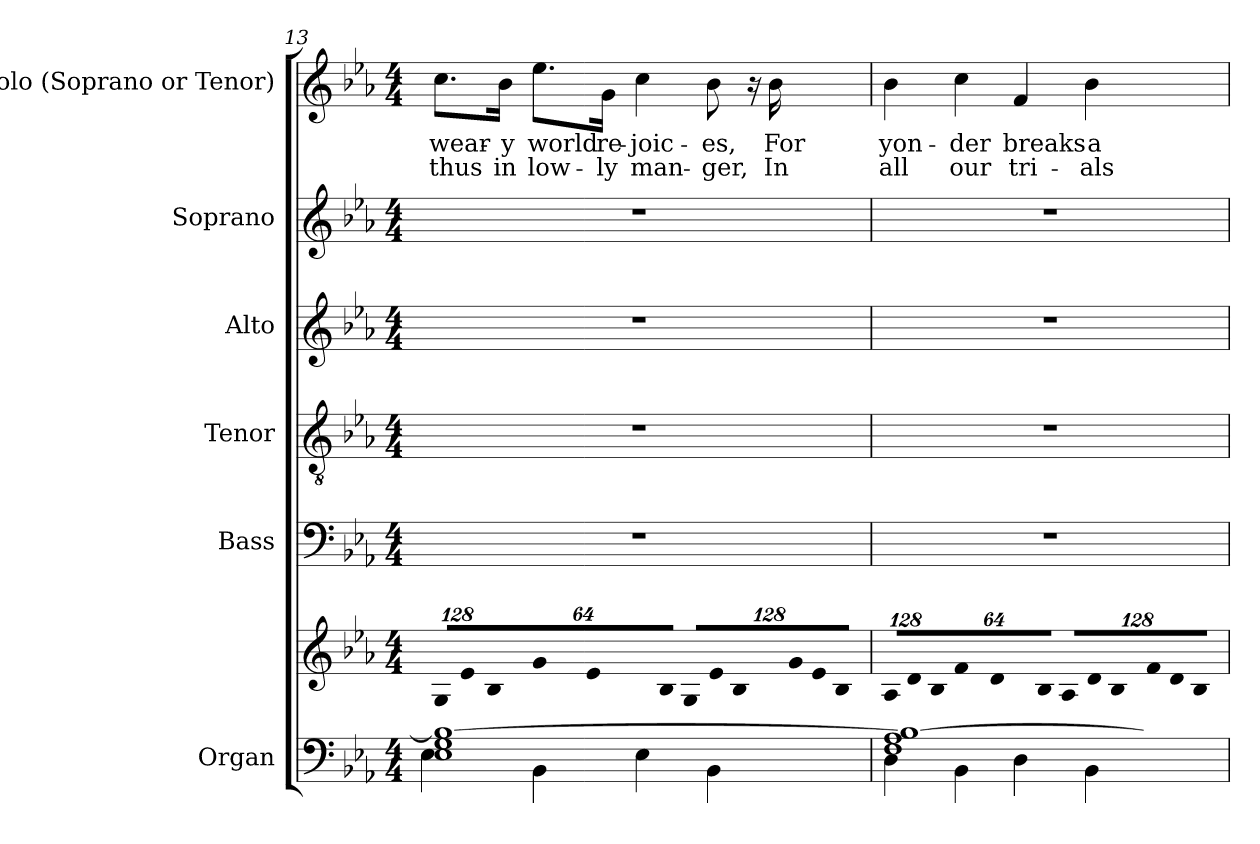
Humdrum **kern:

**kern	**kern	**kern	**kern	**kern	**kern	**kern	**text	**text
*part6	*part6	*part5	*part4	*part3	*part2	*part1	*part1	*part1
*staff7	*staff6	*staff5	*staff4	*staff3	*staff2	*staff1	*staff1	*staff1
*I"Organ	*	*I"Bass	*I"Tenor	*I"Alto	*I"Soprano	*I"Solo  (Soprano or Tenor)	*	*
*I'Org.	*	*I'B.	*I'T.	*I'A.	*I'S.	*I'Solo	*	*
*clefF4	*clefG2	*clefF4	*clefGv2	*clefG2	*clefG2	*clefG2	*	*
*	*	*	*ITrd7c12	*	*	*	*	*
*k[b-e-a-]	*k[b-e-a-]	*k[b-e-a-]	*k[b-e-a-]	*k[b-e-a-]	*k[b-e-a-]	*k[b-e-a-]	*	*
*E-:	*E-:	*E-:	*E-:	*E-:	*E-:	*E-:	*	*
*M4/4	*M4/4	*M4/4	*M4/4	*M4/4	*M4/4	*M4/4	*	*
=13	=13	=13	=13	=13	=13	=13	=13	=13
*^	*	*	*	*	*	*	*	*
*	*	*Xbrackettup	*	*	*	*	*	*	*
!	!	!LO:N:vis=8	!	!	!	!	!	!	!
!	!	!	!	!	!	!	!	!LO:LY:b:color=#000000	!LO:LY:b:color=#000000
1E-i 1Gi 1B-i_>	4E-i\	1024%85Gi/L	1r	1r	1r	1r	8.cci\L	wear-	thus
!	!	!LO:N:vis=8	!	!	!	!	!	!	!
.	.	1024%85e-i/	.	.	.	.	.	.	.
!	!	!LO:N:vis=8	!	!	!	!	!	!	!
.	.	512%43B-i/	.	.	.	.	.	.	.
!	!	!	!	!	!	!	!	!LO:LY:b:color=#000000	!LO:LY:b:color=#000000
.	.	.	.	.	.	.	16b-i\Jk	-y	in
!	!	!LO:N:vis=8	!	!	!	!	!	!	!
!	!	!	!	!	!	!	!	!LO:LY:b:color=#000000	!LO:LY:b:color=#000000
.	4BB-i\	1024%85gi/	.	.	.	.	8.ee-i\L	world	low-
!	!	!LO:N:vis=8	!	!	!	!	!	!	!
.	.	1024%85e-i/	.	.	.	.	.	.	.
!	!	!LO:N:vis=8	!	!	!	!	!	!	!
.	.	512%43B-i/J	.	.	.	.	.	.	.
!	!	!	!	!	!	!	!	!LO:LY:b:color=#000000	!LO:LY:b:color=#000000
.	.	.	.	.	.	.	16gi\Jk	re-	-ly
!	!	!LO:N:vis=8	!	!	!	!	!	!	!
!	!	!	!	!	!	!	!	!LO:LY:b:color=#000000	!LO:LY:b:color=#000000
.	4E-i\	1024%85Gi/L	.	.	.	.	4cci\	-joic-	man-
!	!	!LO:N:vis=8	!	!	!	!	!	!	!
.	.	1024%85e-i/	.	.	.	.	.	.	.
!	!	!LO:N:vis=8	!	!	!	!	!	!	!
.	.	512%43B-i/	.	.	.	.	.	.	.
!	!	!LO:N:vis=8	!	!	!	!	!	!	!
!	!	!	!	!	!	!	!	!LO:LY:b:color=#000000	!LO:LY:b:color=#000000
.	4BB-i\	1024%85gi/	.	.	.	.	8b-i\	-es,	-ger,
!	!	!LO:N:vis=8	!	!	!	!	!	!	!
.	.	1024%85e-i/	.	.	.	.	.	.	.
.	.	.	.	.	.	.	16r	.	.
!	!	!LO:N:vis=8	!	!	!	!	!	!	!
.	.	512%43B-i/J	.	.	.	.	.	.	.
!	!	!	!	!	!	!	!	!LO:LY:b:color=#000000	!LO:LY:b:color=#000000
.	.	.	.	.	.	.	16b-i\	For	In
=14	=14	=14	=14	=14	=14	=14	=14	=14	=14
!	!	!LO:N:vis=8	!	!	!	!	!	!	!
!	!	!	!	!	!	!	!	!LO:LY:b:color=#000000	!LO:LY:b:color=#000000
1Fi 1A-i 1B-i_>	4Di\	1024%85A-i/L	1r	1r	1r	1r	4b-i\	yon-	all
!	!	!LO:N:vis=8	!	!	!	!	!	!	!
.	.	1024%85di/	.	.	.	.	.	.	.
!	!	!LO:N:vis=8	!	!	!	!	!	!	!
.	.	512%43B-i/	.	.	.	.	.	.	.
!	!	!LO:N:vis=8	!	!	!	!	!	!	!
!	!	!	!	!	!	!	!	!LO:LY:b:color=#000000	!LO:LY:b:color=#000000
.	4BB-i\	1024%85fi/	.	.	.	.	4cci\	-der	our
!	!	!LO:N:vis=8	!	!	!	!	!	!	!
.	.	1024%85di/	.	.	.	.	.	.	.
!	!	!LO:N:vis=8	!	!	!	!	!	!	!
.	.	512%43B-i/J	.	.	.	.	.	.	.
!	!	!LO:N:vis=8	!	!	!	!	!	!	!
!	!	!	!	!	!	!	!	!LO:LY:b:color=#000000	!LO:LY:b:color=#000000
.	4Di\	1024%85A-i/L	.	.	.	.	4fi/	breaks	tri-
!	!	!LO:N:vis=8	!	!	!	!	!	!	!
.	.	1024%85di/	.	.	.	.	.	.	.
!	!	!LO:N:vis=8	!	!	!	!	!	!	!
.	.	512%43B-i/	.	.	.	.	.	.	.
!	!	!LO:N:vis=8	!	!	!	!	!	!	!
!	!	!	!	!	!	!	!	!LO:LY:b:color=#000000	!LO:LY:b:color=#000000
.	4BB-i\	1024%85fi/	.	.	.	.	4b-i\	a	-als
!	!	!LO:N:vis=8	!	!	!	!	!	!	!
.	.	1024%85di/	.	.	.	.	.	.	.
!	!	!LO:N:vis=8	!	!	!	!	!	!	!
.	.	512%43B-i/J	.	.	.	.	.	.	.
*v	*v	*	*	*	*	*	*	*	*
=	=	=	=	=	=	=	=	=
*-	*-	*-	*-	*-	*-	*-	*-	*-
